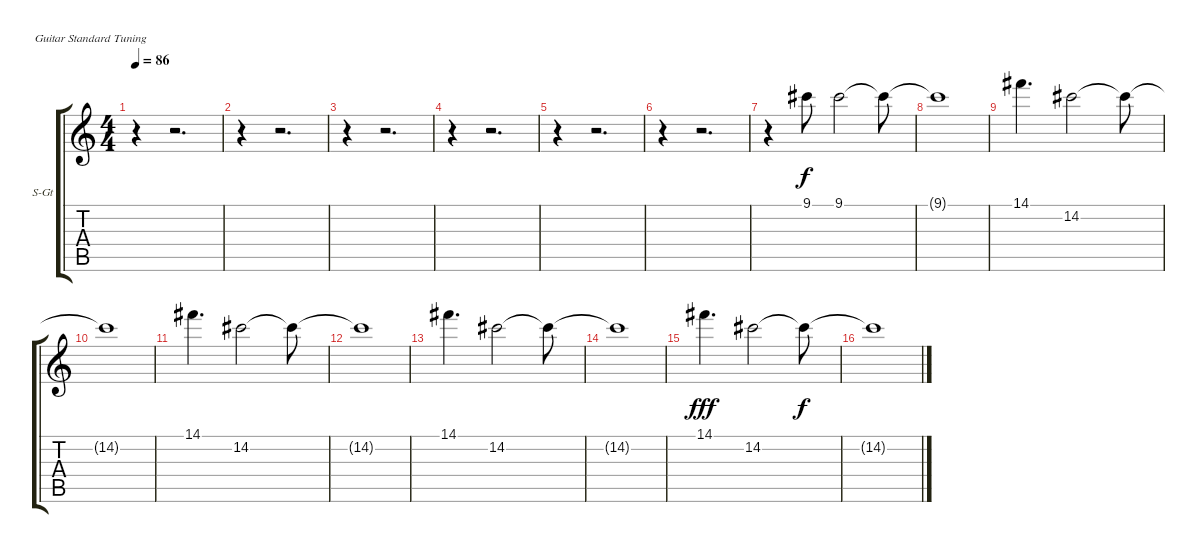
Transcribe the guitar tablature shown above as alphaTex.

\defaultSystemsLayout 4
\bracketExtendMode groupsimilarinstruments
\firstSystemTrackNameOrientation horizontal
\otherSystemsTrackNameOrientation horizontal
\track ("Fills" "S-Gt") {instrument acousticguitarsteel}
\staff {score tabs}
\tuning (E4 B3 G3 D3 A2 E2)
\ts (4 4)
\tempo 86
\clef g2
\scale
0.485477
\ks c
r.4{dy f instrument acousticguitarsteel} r.2{d} |
\scale
0.257261 r.4 r.2{d} |
\scale
0.257261 r.4 r.2{d} |
\scale
0.333333 r.4 r.2{d} |
\scale
0.333333 r.4 r.2{d} |
\scale
0.333333 r.4 r.2{d} |
\scale
0.333333 r.4 9.1.8 9.1.2 9.1{t}.8 |
\scale
0.333333 9.1{t}.1 |
\scale
0.333333 14.1.4{d} 14.2.2 14.2{t}.8 |
\scale
0.333333 14.2{t}.1 |
\scale
0.333333 14.1.4{d} 14.2.2 14.2{t}.8 |
\scale
0.333333 14.2{t}.1 |
\scale
0.333333 14.1.4{d} 14.2.2 14.2{t}.8 |
\scale
0.333333 14.2{t}.1 |
\scale
0.333333 14.1.4{d dy fff} 14.2.2 14.2{t}.8{dy f} |
\scale
0.333333 14.2{t}.1
